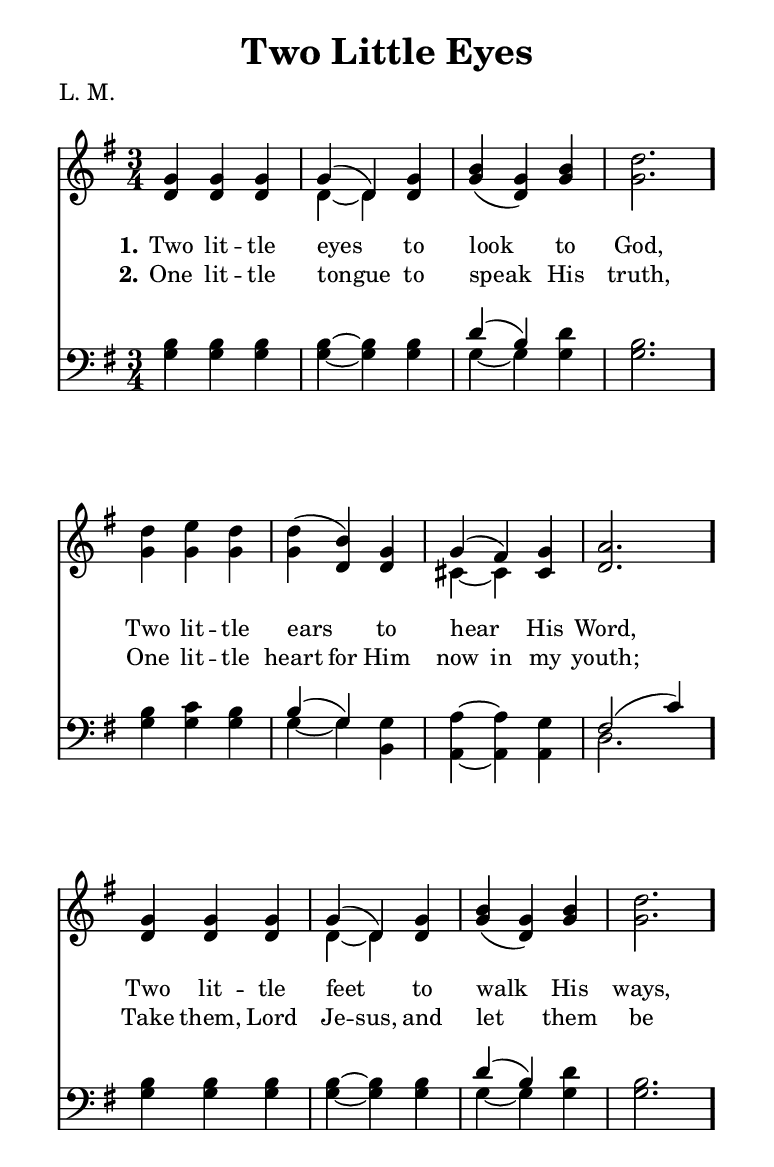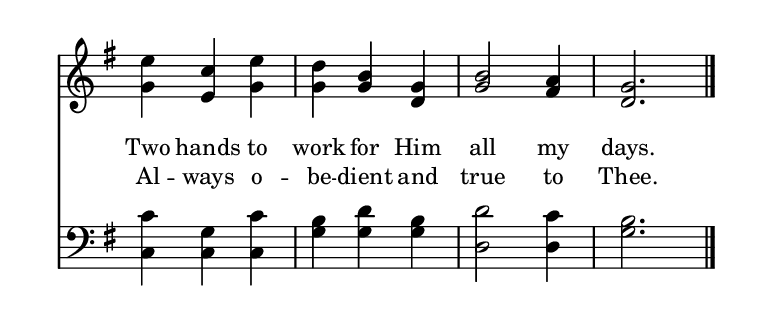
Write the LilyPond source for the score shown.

\include "common/global.ily"
\paper {
  \include "common/paper.ily"
  ragged-last-bottom = ##t
  system-count = #(cond (is-eogsized 3) (#t #f))
}

\header{
  %children
  hymnnumber = "362"
  title = "Two Little Eyes"
  tunename = ""
  meter = "L. M."
  poet = ""
  composer = ""
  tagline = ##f
}

global = {
  \include "common/overrides.ily"
  \override Staff.TimeSignature.style = #'numbered
  \time 3/4
  \override Score.MetronomeMark.transparent = ##t % hide all fermata changes too
  \tempo 4=140
  \key g \major
  \autoBeamOff
}

notesSoprano = {
\global
\relative c'' {

  g4 g g | g( d) g | b( g) b | d2. |
  d4 e d | d( b) g | g( fis) g | a2. |
  g4 g g | g( d) g | b( g) b | d2. |
  e4 c e | d b g | b2 a4 | g2. |

  \bar "|."

}
}

notesAlto = {
\global
\relative e' {

  d4 d d | d ~ d d | g( d) g | g2. |
  g4 g g | g( d) d | cis ~ cis cis | d2. |
  d4 d d | d ~ d d | g( d) g | g2. |
  g4 e g | g g d | g2 fis4 | d2. |

}
}

notesTenor = {
\global
\relative a {

  b4 b b | b ~ b b | d( b) d | b2. |
  b4 c b | b( g) g | a ~ a g | fis2( c'4) |
  b4 b b | b ~ b b | d( b) d | b2. |
  c4 g c | b d b | d2 c4 | b2. |

}
}

notesBass = {
\global
\relative f {

  g4 g g | g ~ g g | g ~ g g | g2. |
  g4 g g | g ~ g b, | a ~ a a | d2. |
  g4 g g | g ~ g g | g ~ g g | g2. |
  c,4 c c | g' g g | d2 d4 | g2. |

}
}

wordsA = \lyricmode {
\set stanza = "1."

Two lit -- tle eyes to look to God, \bar "."
Two lit -- tle ears to hear His Word, \bar "."
Two lit -- tle feet to walk His ways, \bar "."
Two hands to work for Him all my days. \bar "."

}

wordsB = \lyricmode {
\set stanza = "2."

One lit -- tle tongue to speak His truth,
One lit -- tle { \mon } heart for Him now in { \moff } my youth;
Take them, Lord { \mon } Je -- sus, { \moff } and let them be
Al -- ways o -- be -- dient and true to Thee.

}

\score {
  \context ChoirStaff <<
    \context Staff = upper <<
      \set Staff.autoBeaming = ##f
      \set ChoirStaff.systemStartDelimiter = #'SystemStartBar
      \set ChoirStaff.printPartCombineTexts = ##f
      \partcombine #'(2 . 9) \notesSoprano \notesAlto
      \context NullVoice = sopranos { \voiceOne << \notesSoprano >> }
      \context NullVoice = altos { \voiceTwo << \notesAlto >> }
      \context Lyrics = one \lyricsto sopranos \wordsA
      \context Lyrics = two \lyricsto sopranos \wordsB
    >>
    \context Staff = men <<
      \set Staff.autoBeaming = ##f
      \clef bass
      \set ChoirStaff.printPartCombineTexts = ##f
      \partcombine #'(2 . 9) \notesTenor \notesBass
      \context NullVoice = tenors { \voiceOne << \notesTenor >> }
      \context NullVoice = basses { \voiceTwo << \notesBass >> }
    >>
  >>
  \layout {
    \include "common/layout.ily"
  }
  \midi{
    \include "common/midi.ily"
  }
}

\version "2.19.49"  % necessary for upgrading to future LilyPond versions.

% vi:set et ts=2 sw=2 ai nocindent syntax=lilypond:
